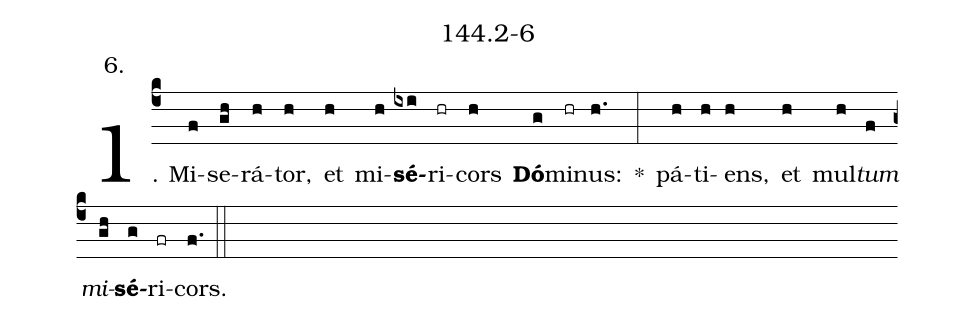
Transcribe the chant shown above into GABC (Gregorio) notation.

name: 144.2-6;
annotation: 6.;
%%
(c4)1. Mi(f)se(gh)rá(h)tor,(h) et(h) mi(h)<b>sé</b>(ixi)ri(hr)cors(h) <b>Dó</b>(g)mi(hr)nus:(h.) *(:) pá(h)ti(h)ens,(h) et(h) mul(h)<i>tum</i>(f) <i>mi</i>(gh)<b>sé</b>(g)ri(fr)cors.(f.) (::)
